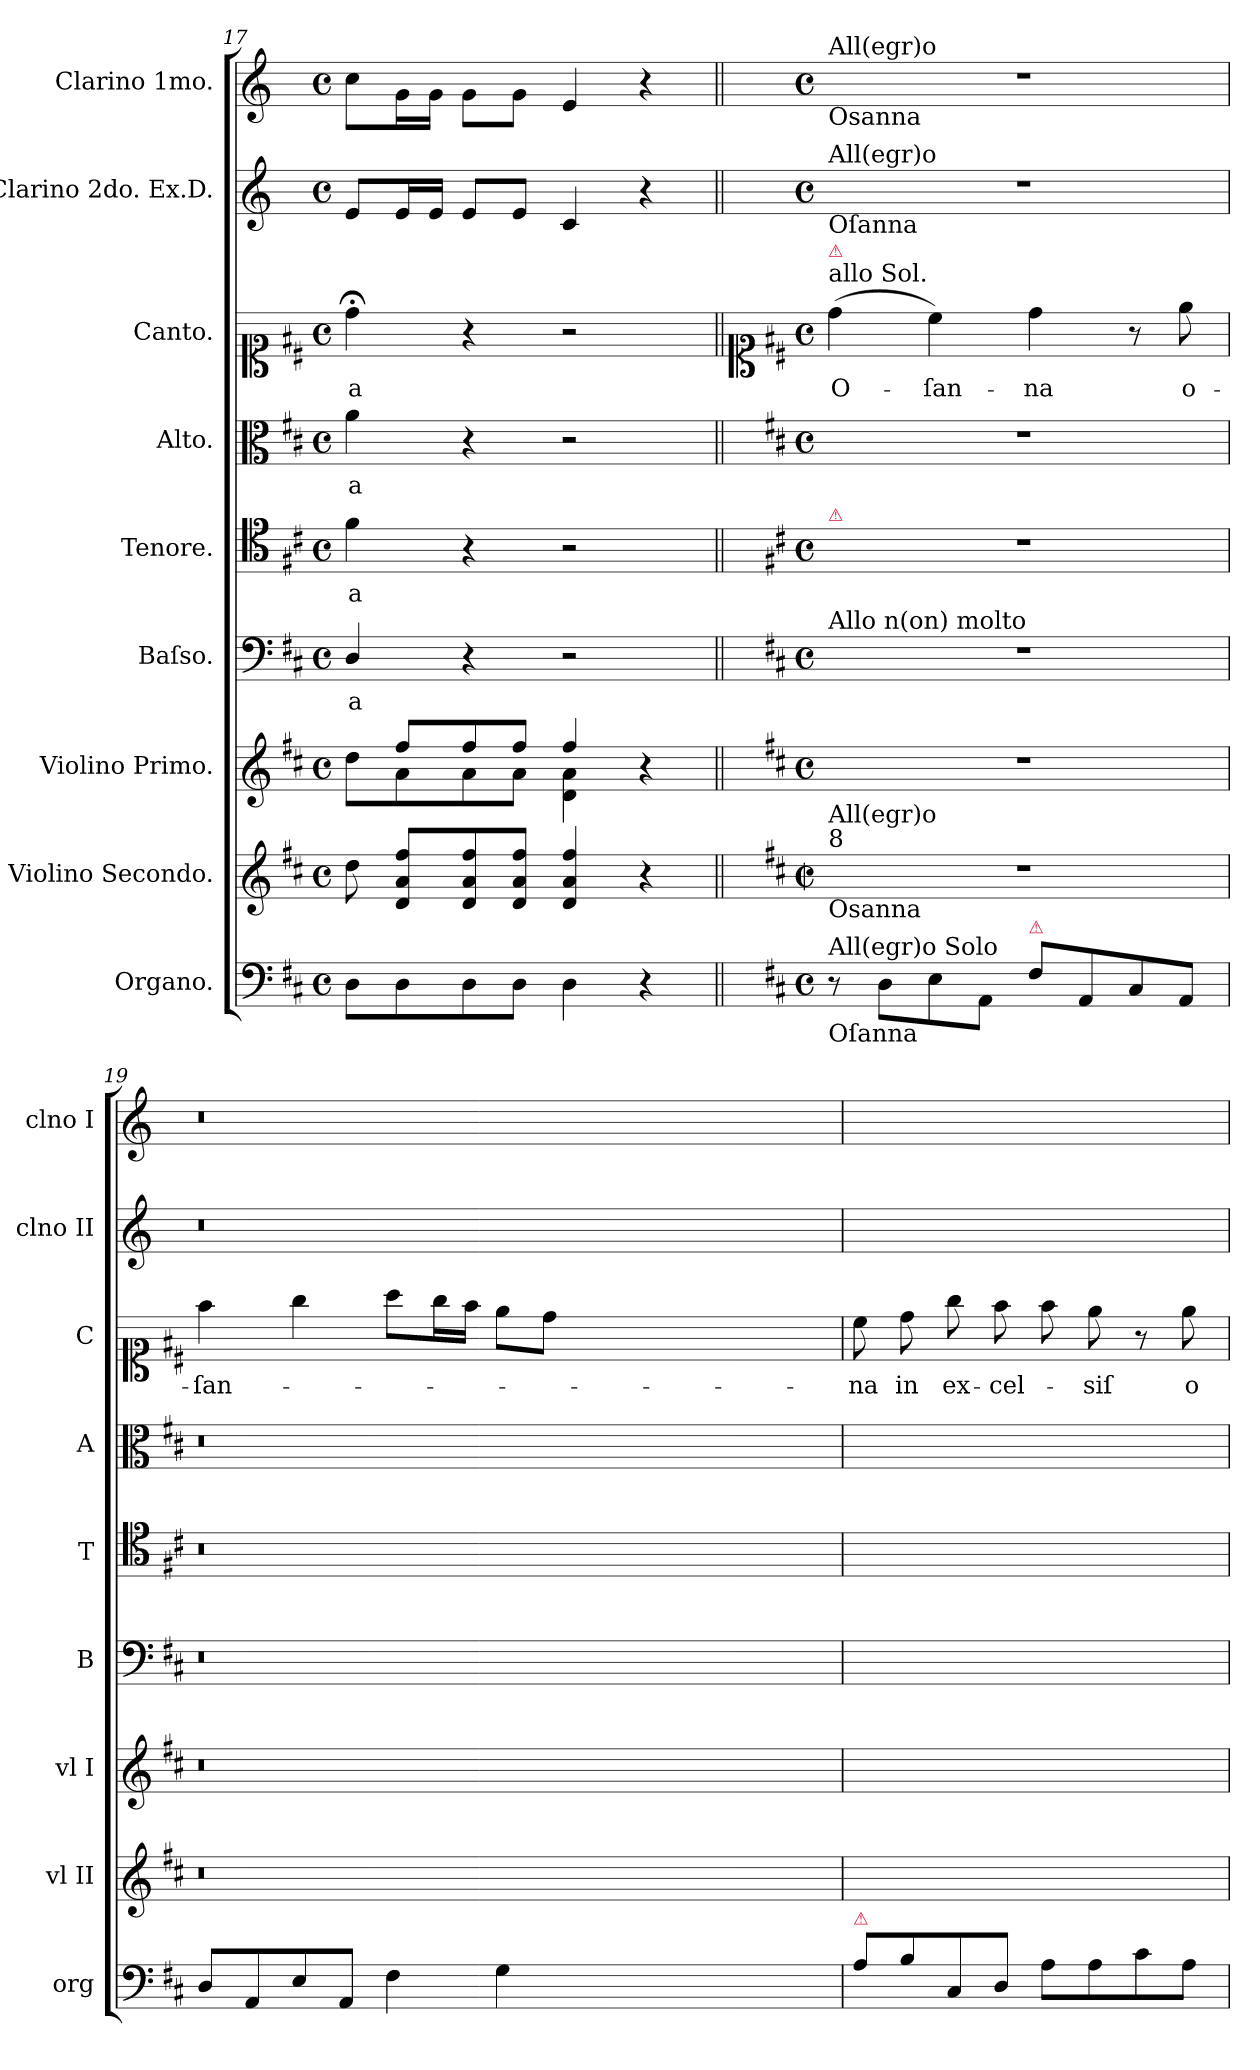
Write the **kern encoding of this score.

**kern	**kern	**kern	**kern	**text	**kern	**text	**kern	**text	**kern	**text	**kern	**kern
*part9	*part8	*part7	*part6	*part6	*part5	*part5	*part4	*part4	*part3	*part3	*part2	*part1
*staff9	*staff8	*staff7	*staff6	*staff6	*staff5	*staff5	*staff4	*staff4	*staff3	*staff3	*staff2	*staff1
*I"Organo.	*I"Violino Secondo.	*I"Violino Primo.	*I"Baſso.	*	*I"Tenore.	*	*I"Alto.	*	*I"Canto.	*	*I"Clarino 2do. Ex.D.	*I"Clarino 1mo.
*I'org	*I'vl II	*I'vl I	*I'B	*	*I'T	*	*I'A	*	*I'C	*	*I'clno II	*I'clno I
*clefF4	*clefG2	*clefG2	*clefF4	*	*clefC4	*	*clefC3	*	*clefC1	*	*clefG2	*clefG2
*	*	*	*	*	*	*	*	*	*	*	*ITrd-1c-2	*ITrd6c10
*k[f#c#]	*k[f#c#]	*k[f#c#]	*k[f#c#]	*	*k[f#c#]	*	*k[f#c#]	*	*k[f#c#]	*	*k[f#c#]	*k[f#c#]
*D:	*D:	*D:	*D:	*	*D:	*	*D:	*	*D:	*	*D:	*D:
*M4/4	*M4/4	*M4/4	*M4/4	*	*M4/4	*	*M4/4	*	*M4/4	*	*M4/4	*M4/4
*met(c)	*met(c)	*met(c)	*met(c)	*	*met(c)	*	*met(c)	*	*met(c)	*	*met(c)	*met(c)
=17	=17	=17	=17	=17	=17	=17	=17	=17	=17	=17	=17	=17
*	*	*^	*	*	*	*	*	*	*	*	*	*
8D\L	8dd\	8ryy	8dd\L	4D/	-a	4f#\	-a	4a\	-a	4dd;<\	-a	8f#/L	8d\L
8D\	8d/ 8a/ 8ff#/L	8ff#/L	8a\	.	.	.	.	.	.	.	.	16f#/L	16A\L
.	.	.	.	.	.	.	.	.	.	.	.	16f#/JJ	16A\JJ
8D\	8d/ 8a/ 8ff#/	8ff#/	8a\	4r	.	4r	.	4r	.	4r	.	8f#/L	8A\L
8D\J	8d/ 8a/ 8ff#/J	8ff#/J	8a\J	.	.	.	.	.	.	.	.	8f#/J	8A\J
4D\	4d/ 4a/ 4ff#/	4ff#/	4d\ 4a\	2r	.	2r	.	2r	.	2r	.	4d/	4F#/
4r	4r	4r	4ryy	.	.	.	.	.	.	.	.	4r	4r
*	*	*v	*v	*	*	*	*	*	*	*	*	*	*
=18||	=18||	=18||	=18||	=18||	=18||	=18||	=18||	=18||	=18||	=18||	=18||	=18||
*	*	*	*	*	*	*	*	*	*clefC1	*	*	*
*k[f#c#]	*k[f#c#]	*k[f#c#]	*k[f#c#]	*	*k[f#c#]	*	*k[f#c#]	*	*k[f#c#]	*	*k[f#c#]	*k[f#c#]
*M4/4	*M4/4	*M4/4	*M4/4	*	*M4/4	*	*M4/4	*	*M4/4	*	*M4/4	*M4/4
*met(c)	*met(c|)	*met(c)	*met(c)	*	*met(c)	*	*met(c)	*	*met(c)	*	*met(c)	*met(c)
*	*	*^	*	*	*	*	*	*	*	*	*	*
!	!	!	!	!	!	!	!	!	!	!	!	!	!LO:TX:b:t=Osanna
!	!	!	!	!	!	!	!	!	!	!	!	!	!LO:TX:a:t=All(egr)o
!	!	!	!	!	!	!	!	!	!	!	!	!LO:TX:b:t=Oſanna	!
!	!	!	!	!	!	!	!	!	!	!	!	!LO:TX:a:t=All(egr)o	!
!	!	!	!	!	!	!	!	!	!	!LO:TX:a:t=allo Sol.	!	!	!
!	!	!	!	!	!	!	!	!	!	!LO:TX:a:color=crimson:t=⚠	!	!	!
!	!	!	!	!	!	!LO:TX:a:color=crimson:t=⚠	!	!	!	!	!	!	!
!	!	!	!	!LO:TX:a:t=Allo n(on) molto	!	!	!	!	!	!	!	!	!
!	!	!LO:TX:a:t=8	!	!	!	!	!	!	!	!	!	!	!
!	!	!LO:TX:a:t=Allo	!	!	!	!	!	!	!	!	!	!	!
!	!	!LO:TX:b:t=oſanna	!	!	!	!	!	!	!	!	!	!	!
!	!LO:TX:a:t=8	!	!	!	!	!	!	!	!	!	!	!	!
!	!LO:TX:a:t=All(egr)o	!	!	!	!	!	!	!	!	!	!	!	!
!	!LO:TX:b:t=Osanna	!	!	!	!	!	!	!	!	!	!	!	!
!LO:TX:b:t=Oſanna	!	!	!	!	!	!	!	!	!	!	!	!	!
!LO:TX:a:t=All(egr)o Solo	!	!	!	!	!	!	!	!	!	!	!	!	!
*	*	*v	*v	*	*	*	*	*	*	*	*	*	*
8r	1r	1r	1r	.	1r	.	1r	.	(4dd\	O-	1r	1r
8D\L	.	.	.	.	.	.	.	.	.	.	.	.
8E\	.	.	.	.	.	.	.	.	4cc#\)	-ſan-	.	.
8AA\J	.	.	.	.	.	.	.	.	.	.	.	.
!LO:TX:a:color=crimson:t=⚠	!	!	!	!	!	!	!	!	!	!	!	!
8F#\L	.	.	.	.	.	.	.	.	4dd\	-na	.	.
8AA/	.	.	.	.	.	.	.	.	.	.	.	.
8C#/	.	.	.	.	.	.	.	.	8r	.	.	.
8AA/J	.	.	.	.	.	.	.	.	8ee\	o-	.	.
=19	=19	=19	=19	=19	=19	=19	=19	=19	=19	=19	=19	=19
8D/L	0.r	0.r	0.r	.	0.r	.	0.r	.	4ff#\	-ſan-	0.r	0.r
8AA/	.	.	.	.	.	.	.	.	.	.	.	.
8E/	.	.	.	.	.	.	.	.	4gg\	.	.	.
8AA/J	.	.	.	.	.	.	.	.	.	.	.	.
4F#\	.	.	.	.	.	.	.	.	8aa\L	.	.	.
.	.	.	.	.	.	.	.	.	16gg\L	.	.	.
.	.	.	.	.	.	.	.	.	16ff#\JJ	.	.	.
4G\	.	.	.	.	.	.	.	.	8ee\L	.	.	.
.	.	.	.	.	.	.	.	.	8dd\J	.	.	.
0ryy	.	.	.	.	.	.	.	.	0ryy	.	.	.
=20	=20	=20	=20	=20	=20	=20	=20	=20	=20	=20	=20	=20
!LO:TX:a:color=crimson:t=⚠	!	!	!	!	!	!	!	!	!	!	!	!
8A\L	1ryy	1ryy	1ryy	.	1ryy	.	1ryy	.	8cc#\	-na	1ryy	1ryy
8B\	.	.	.	.	.	.	.	.	8dd\	in	.	.
8C#/	.	.	.	.	.	.	.	.	8gg\	ex-	.	.
8D/J	.	.	.	.	.	.	.	.	8ff#\	-cel-	.	.
8A\L	.	.	.	.	.	.	.	.	8ff#\	.	.	.
8A\	.	.	.	.	.	.	.	.	8ee\	-siſ	.	.
8c#\	.	.	.	.	.	.	.	.	8r	.	.	.
8A\J	.	.	.	.	.	.	.	.	8ee\	o-	.	.
=	=	=	=	=	=	=	=	=	=	=	=	=
*-	*-	*-	*-	*-	*-	*-	*-	*-	*-	*-	*-	*-
